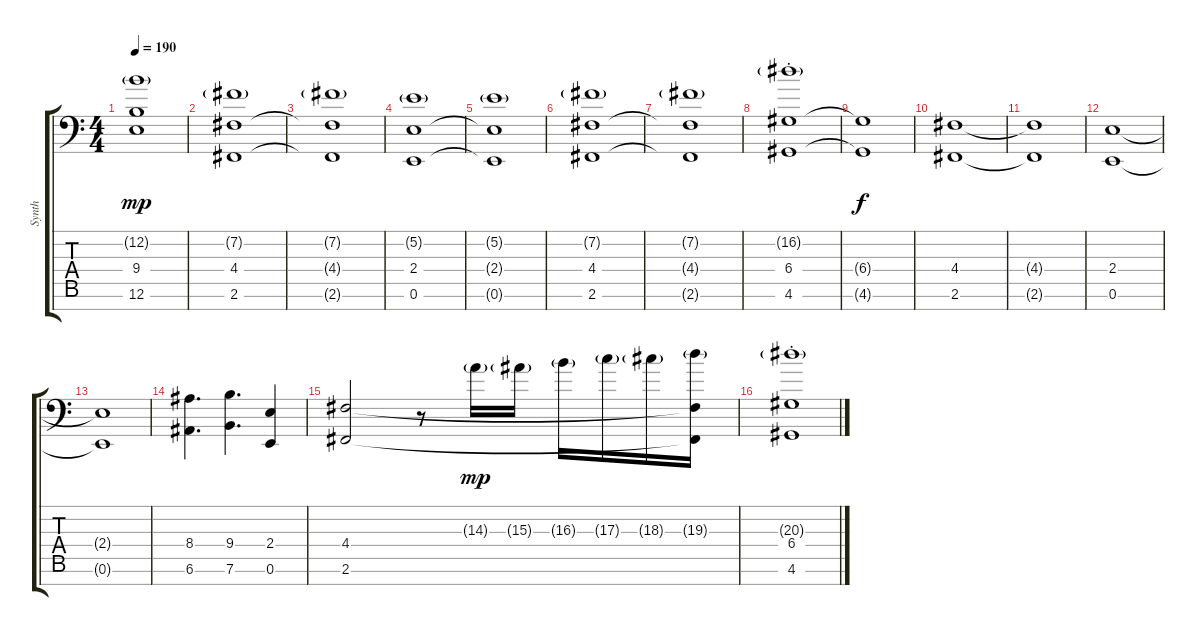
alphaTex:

\track ("Synth" "Synth") {instrument choiraahs}
\staff {score tabs}
\tuning (E4 B3 G3 D3 A2 E2 A1) {hide}
\ts (4 4)
\tempo 190
\clef f4
\ks c
(12.2{g} 9.4{t} 12.6{t}).1{dy mp} |
(7.2{g} 4.4 2.6).1 |
(7.2{g} 4.4{t} 2.6{t}).1 |
(5.2{g} 2.4 0.6).1 |
(5.2{g} 2.4{t} 0.6{t}).1 |
(7.2{g} 4.4 2.6).1 |
(7.2{g} 4.4{t} 2.6{t}).1 |
(16.2{g st} 6.4 4.6).1{volume 8 instrument choiraahs} |
(6.4{t} 4.6{t}).1{dy f} |
(4.4 2.6).1 |
(4.4{t} 2.6{t}).1 |
(2.4 0.6).1 |
(2.4{t} 0.6{t}).1 |
(8.4 6.6).4{d} (9.4 7.6).4{d} (2.4 0.6).4 |
(4.4 2.6).2 r.8 14.3{g}.16{dy mp} 15.3{g}.16 16.3{g}.16 17.3{g}.16 18.3{g}.16 (19.3{g} 4.4{t} 2.6{t}).16 |
(20.3{g st} 6.4 4.6).1
